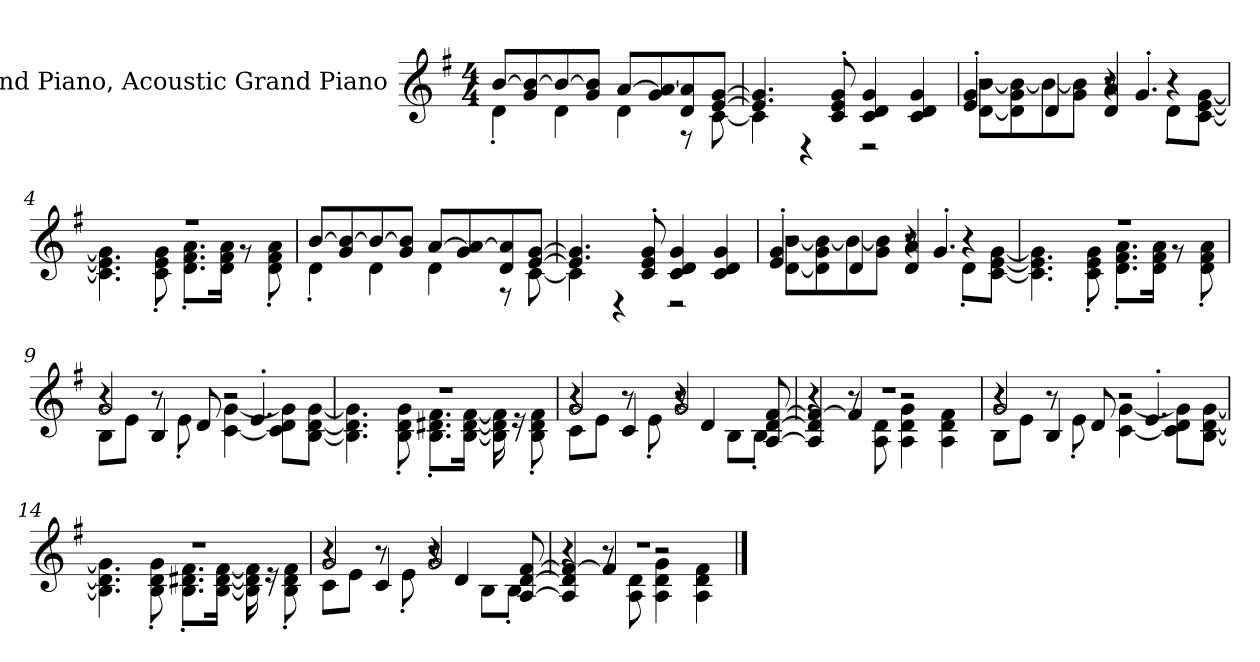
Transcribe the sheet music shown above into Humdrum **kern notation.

**kern
*part1
*staff1
*I"Grand Piano, Acoustic Grand Piano
*I'Pno
*clefG2
*k[f#]
*M4/4
*MM120
=1
*^
[8bi/L	4d'i\
8gi/ 8b/_	.
8b/_	4di\
8gi/ 8b/]J	.
[8ai/L	4di\
8gi/ 8a/_	.
8di/ 8a/]	8r
[8ei/ [8gi/J	[8ci\
=2	=2
4.e/] 4.g/]	4c\]
.	4r
8ci/' 8ei/' 8gi/'	.
4ci/ 4di/ 4gi/	2r
4ci/ 4di/ 4gi/	.
=3	=3
*	*^
2r	[8di\ [8bi\L	4ei/' 4gi/'
.	8d\] 8gi\ 8b\_	.
.	8b\_	4di/
.	8gi\ 8b\]J	.
8r	4r	4di/ 4ai/
4.g'i/	.	.
.	8d'i\L	4r
.	[8ci\ [8ei\ [8gi\J	.
*	*v	*v
=4	=4
1r	4.c\] 4.e\] 4.g\]
.	8ci\' 8ei\' 8gi\'
.	8.di\' 8.f#i\' 8.ai\'L
.	16di\ 16f#i\ 16ai\Jk
.	8r
.	8di\' 8f#i\' 8ai\'
!!LO:LB:g=z	!!
=5	=5
[8bj/L	4d'Z\
8gj/ 8b/_	.
8b/_	4dj\
8gj/ 8b/]J	.
[8aj/L	4dj\
8gj/ 8a/_	.
8dj/ 8a/]	8r
[8ej/ [8gj/J	[8cj\
=6	=6
4.e/] 4.g/]	4c\]
.	4r
8cZ/' 8ej/' 8gZ/'	.
4cj/ 4dj/ 4gZ/	2r
4cj/ 4dZ/ 4gi/	.
=7	=7
*	*^
2r	[8di\ [8bi\L	4ei/' 4gi/'
.	8d\] 8gi\ 8b\_	.
.	8b\_	4di/
.	8gi\ 8b\]J	.
8r	4r	4di/ 4ai/
4.g'i/	.	.
.	8d'i\L	4r
.	[8ci\ [8ei\ [8gi\J	.
*	*v	*v
=8	=8
1r	4.c\] 4.e\] 4.g\]
.	8ci\' 8ei\' 8gi\'
.	8.di\' 8.f#i\' 8.ai\'L
.	16di\ 16f#i\ 16ai\Jk
.	8r
.	8di\' 8f#i\' 8ai\'
!!LO:LB:g=z	!!
=9	=9
*	*^
2gi/	8Bi\L	4r
.	8ei\J	.
.	8r	4Bi/
.	8e'i\	.
2r	[4ci\ [4gi\	8di/
.	.	4.e'i/
.	8c\] 8di\ 8g\]L	.
.	[8Bi\ [8di\ [8gi\J	.
*	*v	*v
=10	=10
1r	4.B\] 4.d\] 4.g\]
.	8Bi\' 8di\' 8gi\'
.	8.Bi\' 8.d#Xi\' 8.f#i\'L
.	[16Bi\ [16d#i\ [16f#i\Jk
.	16B\] 16d#\] 16f#\]
.	16r
.	8Bi\' 8d#i\' 8f#i\'
=11	=11
*	*^
2gi/	8ci\L	4r
.	8ei\J	.
.	8r	4ci/
.	8e'i\	.
2gi/	4r	8r
.	.	4di/
.	8Bi\L	.
.	8B'i\J	[8Ai/ [8di/ [8f#i/
=12	=12	=12
1r	4r	4A/] 4d/] 4f#/_
.	8r	4f#/]
.	8Ai\ 8di\	.
.	4Ai\ 4di\ 4gi\	2r
.	4Ai\ 4di\ 4f#i\	.
!!LO:LB:g=z	!!	!!
=13	=13	=13
2gi/	8Bi\L	4r
.	8ei\J	.
.	8r	4Bi/
.	8e'i\	.
2r	[4ci\ [4gi\	8di/
.	.	4.e'i/
.	8c\] 8di\ 8g\]L	.
.	[8Bi\ [8di\ [8gi\J	.
*	*v	*v
=14	=14
1r	4.B\] 4.d\] 4.g\]
.	8Bi\' 8di\' 8gi\'
.	8.Bi\' 8.d#Xi\' 8.f#i\'L
.	[16Bi\ [16d#i\ [16f#i\Jk
.	16B\] 16d#\] 16f#\]
.	16r
.	8Bi\' 8d#i\' 8f#i\'
=15	=15
*	*^
2gi/	8ci\L	4r
.	8ei\J	.
.	8r	4ci/
.	8e'i\	.
2gi/	4r	8r
.	.	4di/
.	8Bi\L	.
.	8B'i\J	[8Ai/ [8di/ [8f#i/
=16	=16	=16
1r	4r	4A/] 4d/] 4f#/_
.	8r	4f#/]
.	8Ai\ 8di\	.
.	4Ai\ 4di\ 4gi\	2r
.	4Ai\ 4di\ 4f#i\	.
*v	*v	*v
==
*-
